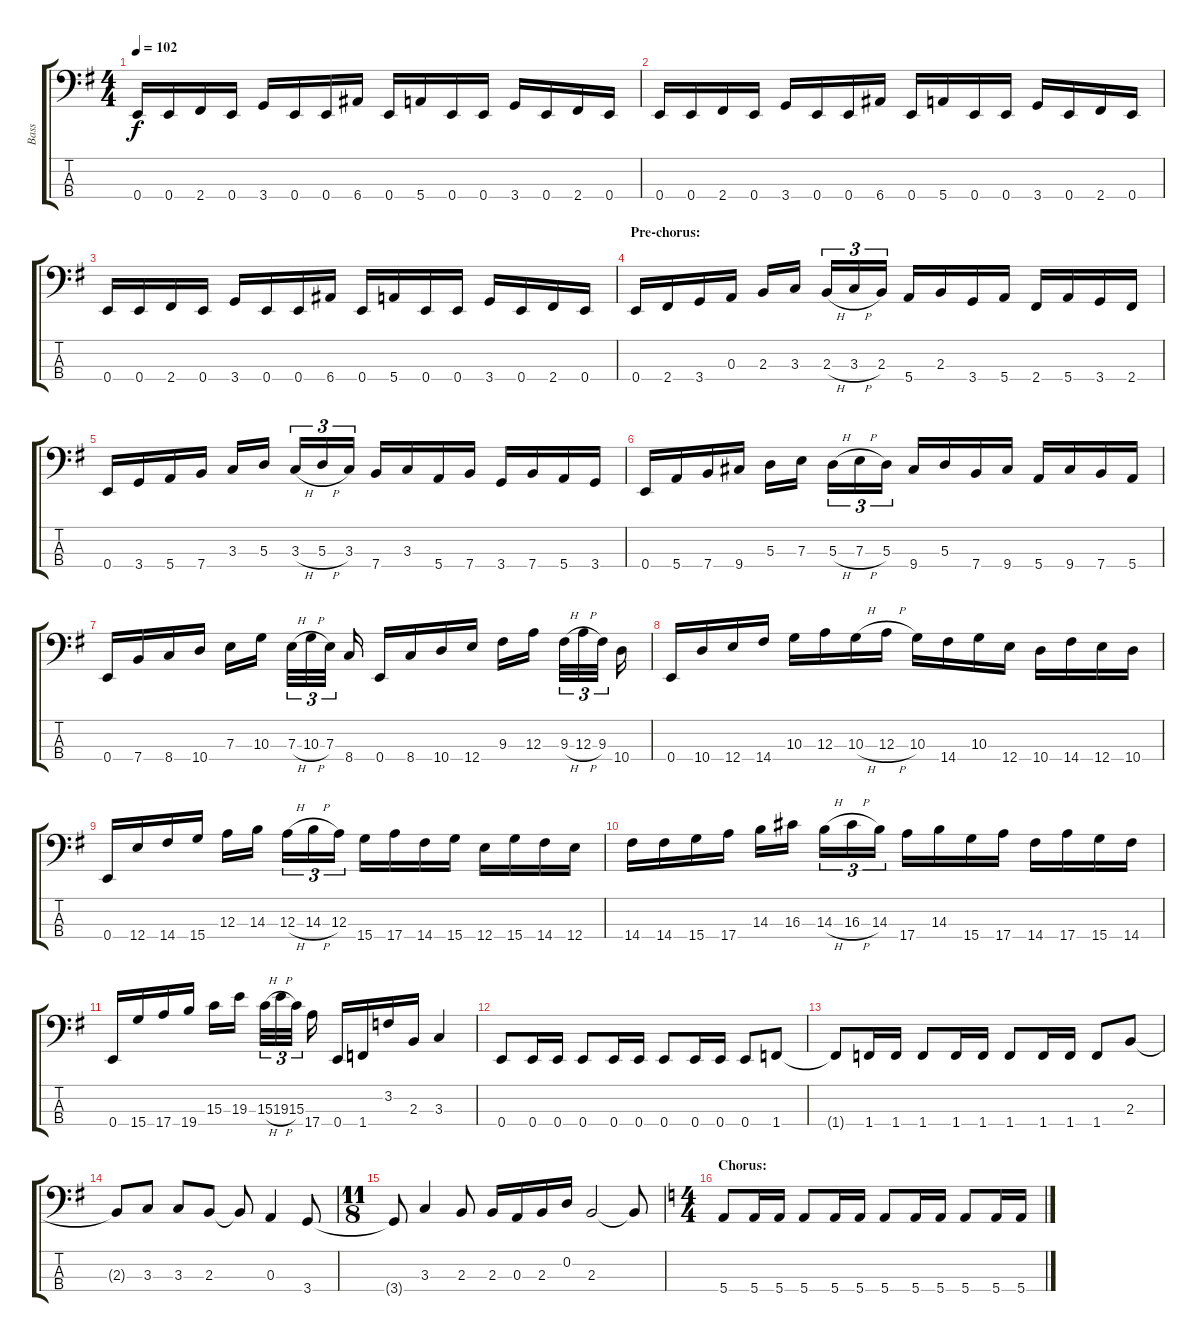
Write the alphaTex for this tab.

\track ("Bass" "Bass") {instrument electricbassfinger}
\staff {score tabs}
\tuning (G2 D2 A1 E1) {hide}
\ts (4 4)
\tempo 102
\clef f4
\ks eminor
0.4.16{dy f} 0.4.16 2.4.16 0.4.16 3.4.16 0.4.16 0.4.16 6.4.16 0.4.16 5.4.16 0.4.16 0.4.16 3.4.16 0.4.16 2.4.16 0.4.16 |
0.4.16 0.4.16 2.4.16 0.4.16 3.4.16 0.4.16 0.4.16 6.4.16 0.4.16 5.4.16 0.4.16 0.4.16 3.4.16 0.4.16 2.4.16 0.4.16 |
0.4.16 0.4.16 2.4.16 0.4.16 3.4.16 0.4.16 0.4.16 6.4.16 0.4.16 5.4.16 0.4.16 0.4.16 3.4.16 0.4.16 2.4.16 0.4.16 |
\section ("" "Pre-chorus:")
0.4.16 2.4.16 3.4.16 0.3.16 2.3.16 3.3.16 2.3{h}.16{tu (3 2)} 3.3{h}.16{tu (3 2)} 2.3.16{tu (3 2)} 5.4.16 2.3.16 3.4.16 5.4.16 2.4.16 5.4.16 3.4.16 2.4.16 |
0.4.16 3.4.16 5.4.16 7.4.16 3.3.16 5.3.16 3.3{h}.16{tu (3 2)} 5.3{h}.16{tu (3 2)} 3.3.16{tu (3 2)} 7.4.16 3.3.16 5.4.16 7.4.16 3.4.16 7.4.16 5.4.16 3.4.16 |
0.4.16 5.4.16 7.4.16 9.4.16 5.3.16 7.3.16 5.3{h}.16{tu (3 2)} 7.3{h}.16{tu (3 2)} 5.3.16{tu (3 2)} 9.4.16 5.3.16 7.4.16 9.4.16 5.4.16 9.4.16 7.4.16 5.4.16 |
0.4.16 7.4.16 8.4.16 10.4.16 7.3.16 10.3.16 7.3{h}.32{tu (3 2)} 10.3{h}.32{tu (3 2)} 7.3.32{tu (3 2)} 8.4.16 0.4.16 8.4.16 10.4.16 12.4.16 9.3.16 12.3.16 9.3{h}.32{tu (3 2)} 12.3{h}.32{tu (3 2)} 9.3.32{tu (3 2)} 10.4.16 |
0.4.16 10.4.16 12.4.16 14.4.16 10.3.16 12.3.16 10.3{h}.16 12.3{h}.16 10.3.16 14.4.16 10.3.16 12.4.16 10.4.16 14.4.16 12.4.16 10.4.16 |
0.4.16 12.4.16 14.4.16 15.4.16 12.3.16 14.3.16 12.3{h}.16{tu (3 2)} 14.3{h}.16{tu (3 2)} 12.3.16{tu (3 2)} 15.4.16 17.4.16 14.4.16 15.4.16 12.4.16 15.4.16 14.4.16 12.4.16 |
14.4.16 14.4.16 15.4.16 17.4.16 14.3.16 16.3.16 14.3{h}.16{tu (3 2)} 16.3{h}.16{tu (3 2)} 14.3.16{tu (3 2)} 17.4.16 14.3.16 15.4.16 17.4.16 14.4.16 17.4.16 15.4.16 14.4.16 |
0.4.16 15.4.16 17.4.16 19.4.16 15.3.16 19.3.16 15.3{h}.32{tu (3 2)} 19.3{h}.32{tu (3 2)} 15.3.32{tu (3 2)} 17.4.16 0.4.16 1.4.16 3.2.16 2.3.16 3.3.4 |
0.4.8 0.4.16 0.4.16 0.4.8 0.4.16 0.4.16 0.4.8 0.4.16 0.4.16 0.4.8 1.4.8 |
1.4{t}.8 1.4.16 1.4.16 1.4.8 1.4.16 1.4.16 1.4.8 1.4.16 1.4.16 1.4.8 2.3.8 |
2.3{t}.8 3.3.8 3.3.8 2.3.8 2.3{t}.8 0.3.4 3.4.8 |
\ts (11 8)
3.4{t}.8 3.3.4 2.3.8 2.3.16 0.3.16 2.3.16 0.2.16 2.3.2 2.3{t}.8 |
\ts (4 4)
\section ("" "Chorus:")
\ks c
5.4.8 5.4.16 5.4.16 5.4.8 5.4.16 5.4.16 5.4.8 5.4.16 5.4.16 5.4.8 5.4.16 5.4.16
